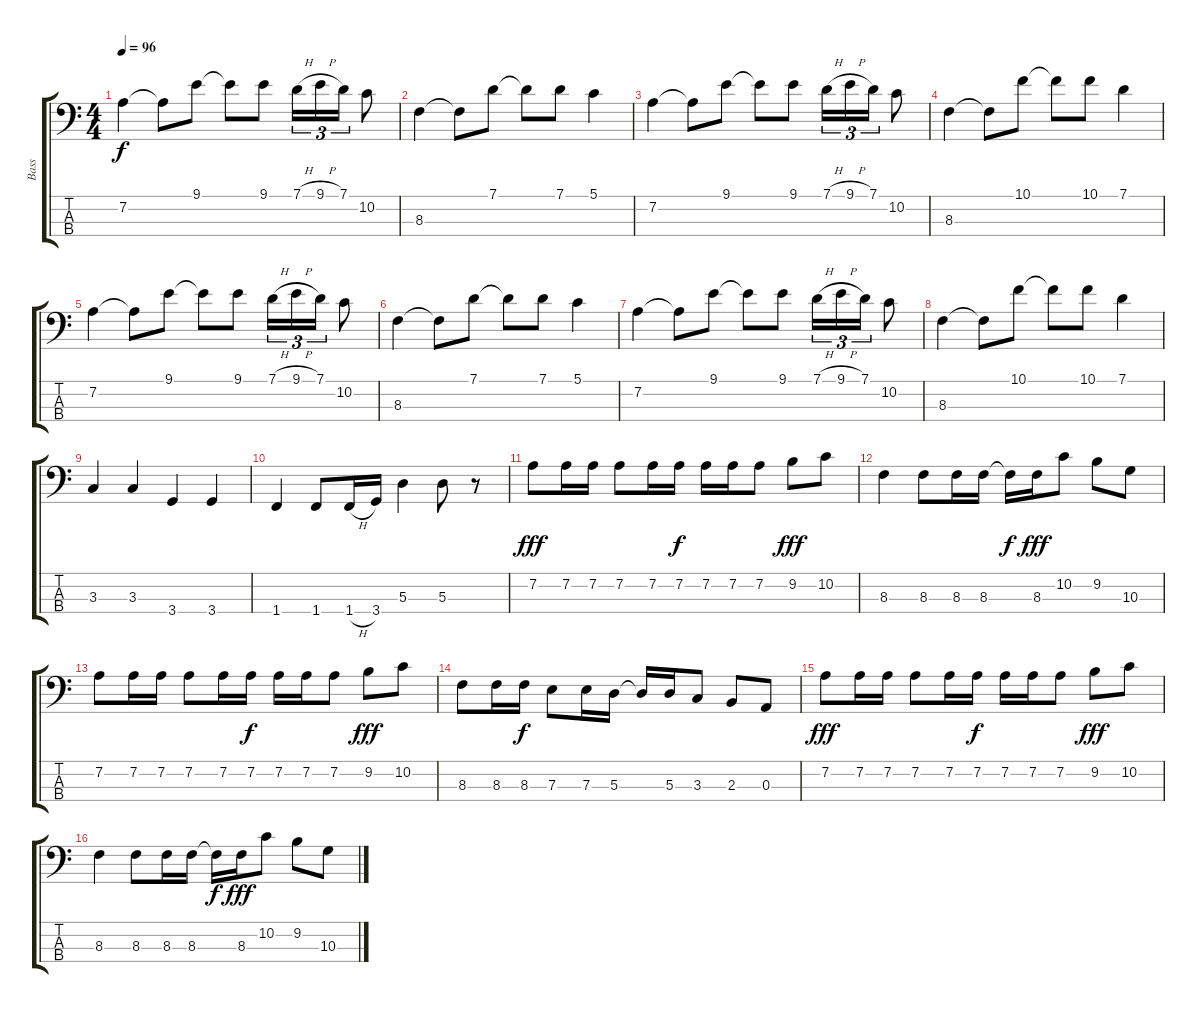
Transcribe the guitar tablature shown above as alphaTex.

\track ("Bass" "Bass") {instrument electricbassfinger}
\staff {score tabs}
\tuning (G2 D2 A1 E1) {hide}
\ts (4 4)
\tempo 96
\clef f4
\ks c
7.2.4{dy f} 7.2{t}.8 9.1.8 9.1{t}.8 9.1.8 7.1{h}.16{tu (3 2)} 9.1{h}.16{tu (3 2)} 7.1.16{tu (3 2)} 10.2.8 |
8.3.4 8.3{t}.8 7.1.8 7.1{t}.8 7.1.8 5.1.4 |
7.2.4 7.2{t}.8 9.1.8 9.1{t}.8 9.1.8 7.1{h}.16{tu (3 2)} 9.1{h}.16{tu (3 2)} 7.1.16{tu (3 2)} 10.2.8 |
8.3.4 8.3{t}.8 10.1.8 10.1{t}.8 10.1.8 7.1.4 |
7.2.4 7.2{t}.8 9.1.8 9.1{t}.8 9.1.8 7.1{h}.16{tu (3 2)} 9.1{h}.16{tu (3 2)} 7.1.16{tu (3 2)} 10.2.8 |
8.3.4 8.3{t}.8 7.1.8 7.1{t}.8 7.1.8 5.1.4 |
7.2.4 7.2{t}.8 9.1.8 9.1{t}.8 9.1.8 7.1{h}.16{tu (3 2)} 9.1{h}.16{tu (3 2)} 7.1.16{tu (3 2)} 10.2.8 |
8.3.4 8.3{t}.8 10.1.8 10.1{t}.8 10.1.8 7.1.4 |
3.3.4 3.3.4 3.4.4 3.4.4 |
1.4.4 1.4.8 1.4{h}.16 3.4.16 5.3.4 5.3.8 r.8 |
7.2.8{dy fff} 7.2.16 7.2.16 7.2.8 7.2.16 7.2.16{dy f} 7.2.16 7.2.16 7.2.8 9.2.8{dy fff} 10.2.8 |
8.3.4 8.3.8 8.3.16 8.3.16 8.3{t}.16{dy f} 8.3.16{dy fff} 10.2.8 9.2.8 10.3.8 |
7.2.8 7.2.16 7.2.16 7.2.8 7.2.16 7.2.16{dy f} 7.2.16 7.2.16 7.2.8 9.2.8{dy fff} 10.2.8 |
8.3.8 8.3.16 8.3.16{dy f} 7.3.8 7.3.16 5.3.16 5.3{t}.16 5.3.16 3.3.8 2.3.8 0.3.8 |
7.2.8{dy fff} 7.2.16 7.2.16 7.2.8 7.2.16 7.2.16{dy f} 7.2.16 7.2.16 7.2.8 9.2.8{dy fff} 10.2.8 |
8.3.4 8.3.8 8.3.16 8.3.16 8.3{t}.16{dy f} 8.3.16{dy fff} 10.2.8 9.2.8 10.3.8
